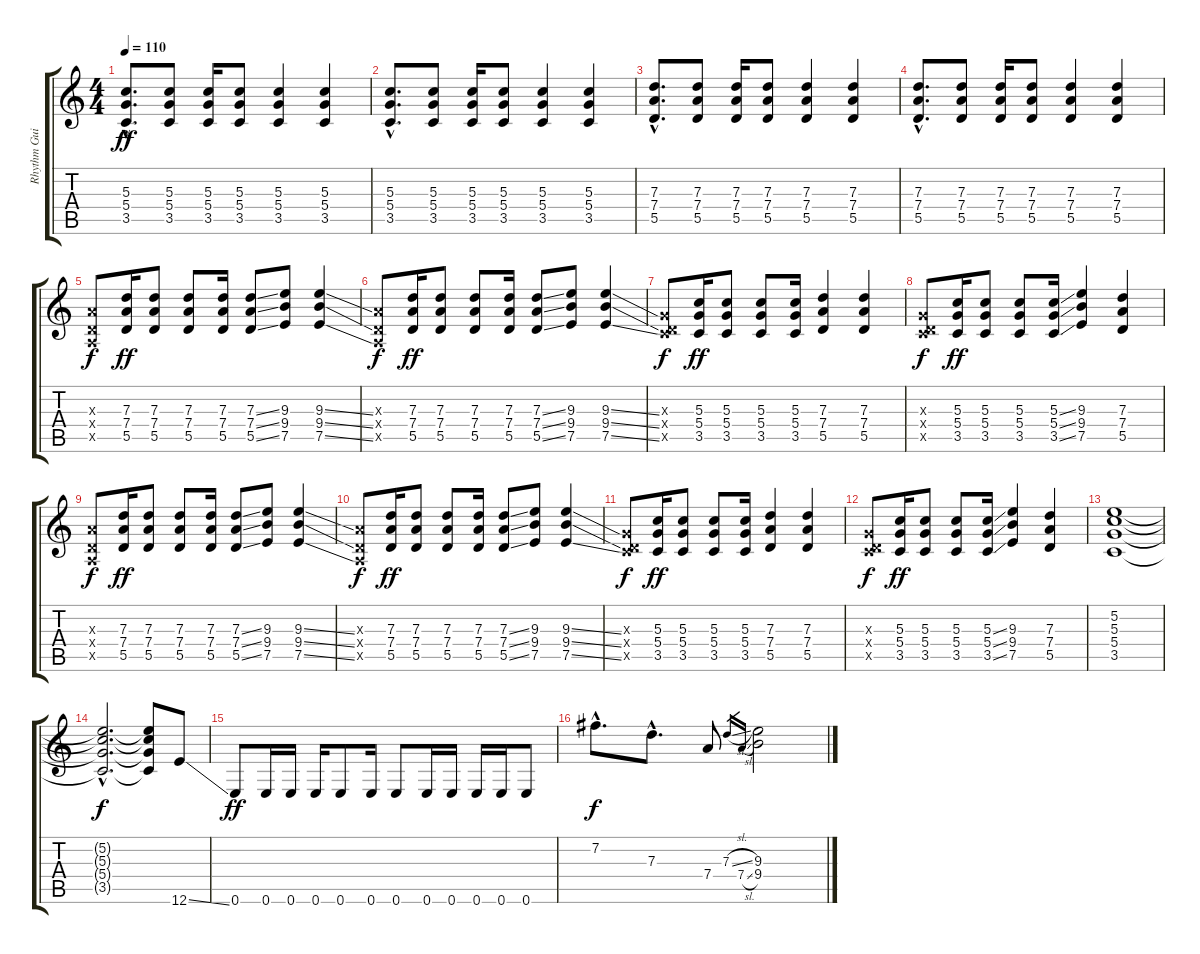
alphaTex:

\track ("Rhythm Guitar" "Rhythm Gui") {instrument overdrivenguitar}
\staff {score tabs}
\tuning (E4 B3 G3 D3 A2 E2) {hide}
\ts (4 4)
\tempo 110
\clef g2
\ks c
(5.3{hac} 5.4{hac} 3.5{hac}).8{d dy ff} (5.3 5.4 3.5).8 (5.3 5.4 3.5).16 (5.3 5.4 3.5).8 (5.3 5.4 3.5).4 (5.3 5.4 3.5).4 |
(5.3{hac} 5.4{hac} 3.5{hac}).8{d} (5.3 5.4 3.5).8 (5.3 5.4 3.5).16 (5.3 5.4 3.5).8 (5.3 5.4 3.5).4 (5.3 5.4 3.5).4 |
(7.3{hac} 7.4{hac} 5.5{hac}).8{d} (7.3 7.4 5.5).8 (7.3 7.4 5.5).16 (7.3 7.4 5.5).8 (7.3 7.4 5.5).4 (7.3 7.4 5.5).4 |
(7.3{hac} 7.4{hac} 5.5{hac}).8{d} (7.3 7.4 5.5).8 (7.3 7.4 5.5).16 (7.3 7.4 5.5).8 (7.3 7.4 5.5).4 (7.3 7.4 5.5).4 |
(2.3{x} 0.4{x} 0.5{x}).8{dy f} (7.3 7.4 5.5).16{dy ff} (7.3 7.4 5.5).8 (7.3 7.4 5.5).8 (7.3 7.4 5.5).16 (7.3{ss} 7.4{ss} 5.5{ss}).8 (9.3 9.4 7.5).8 (9.3{ss} 9.4{ss} 7.5{ss}).4 |
(2.3{x} 0.4{x} 0.5{x}).8{dy f} (7.3 7.4 5.5).16{dy ff} (7.3 7.4 5.5).8 (7.3 7.4 5.5).8 (7.3 7.4 5.5).16 (7.3{ss} 7.4{ss} 5.5{ss}).8 (9.3 9.4 7.5).8 (9.3{ss} 9.4{ss} 7.5{ss}).4 |
(0.3{x} 0.4{x} 3.5{x}).8{dy f} (5.3 5.4 3.5).16{dy ff} (5.3 5.4 3.5).8 (5.3 5.4 3.5).8 (5.3 5.4 3.5).16 (7.3 7.4 5.5).4 (7.3 7.4 5.5).4 |
(0.3{x} 0.4{x} 3.5{x}).8{dy f} (5.3 5.4 3.5).16{dy ff} (5.3 5.4 3.5).8 (5.3 5.4 3.5).8 (5.3{ss} 5.4{ss} 3.5{ss}).16 (9.3 9.4 7.5).4 (7.3 7.4 5.5).4 |
(2.3{x} 0.4{x} 0.5{x}).8{dy f} (7.3 7.4 5.5).16{dy ff} (7.3 7.4 5.5).8 (7.3 7.4 5.5).8 (7.3 7.4 5.5).16 (7.3{ss} 7.4{ss} 5.5{ss}).8 (9.3 9.4 7.5).8 (9.3{ss} 9.4{ss} 7.5{ss}).4 |
(2.3{x} 0.4{x} 0.5{x}).8{dy f} (7.3 7.4 5.5).16{dy ff} (7.3 7.4 5.5).8 (7.3 7.4 5.5).8 (7.3 7.4 5.5).16 (7.3{ss} 7.4{ss} 5.5{ss}).8 (9.3 9.4 7.5).8 (9.3{ss} 9.4{ss} 7.5{ss}).4 |
(0.3{x} 0.4{x} 3.5{x}).8{dy f} (5.3 5.4 3.5).16{dy ff} (5.3 5.4 3.5).8 (5.3 5.4 3.5).8 (5.3 5.4 3.5).16 (7.3 7.4 5.5).4 (7.3 7.4 5.5).4 |
(0.3{x} 0.4{x} 3.5{x}).8{dy f} (5.3 5.4 3.5).16{dy ff} (5.3 5.4 3.5).8 (5.3 5.4 3.5).8 (5.3{ss} 5.4{ss} 3.5{ss}).16 (9.3 9.4 7.5).4 (7.3 7.4 5.5).4 |
(5.2 5.3 5.4 3.5).1 |
(5.2{hac t} 5.3{hac t} 5.4{hac t} 3.5{hac t}).2{d dy f} (5.2{t} 5.3{t} 5.4{t} 3.5{t}).8 12.6{ss}.8 |
0.6.8{dy ff} 0.6.16 0.6.16 0.6.16 0.6.8 0.6.16 0.6.8 0.6.16 0.6.16 0.6.16 0.6.16 0.6.8 |
7.2{hac}.8{d dy f} 7.3{hac}.8{d} 7.4.8 7.3{sl}.16{gr} 7.4{sl}.16{gr} (9.3 9.4).2
